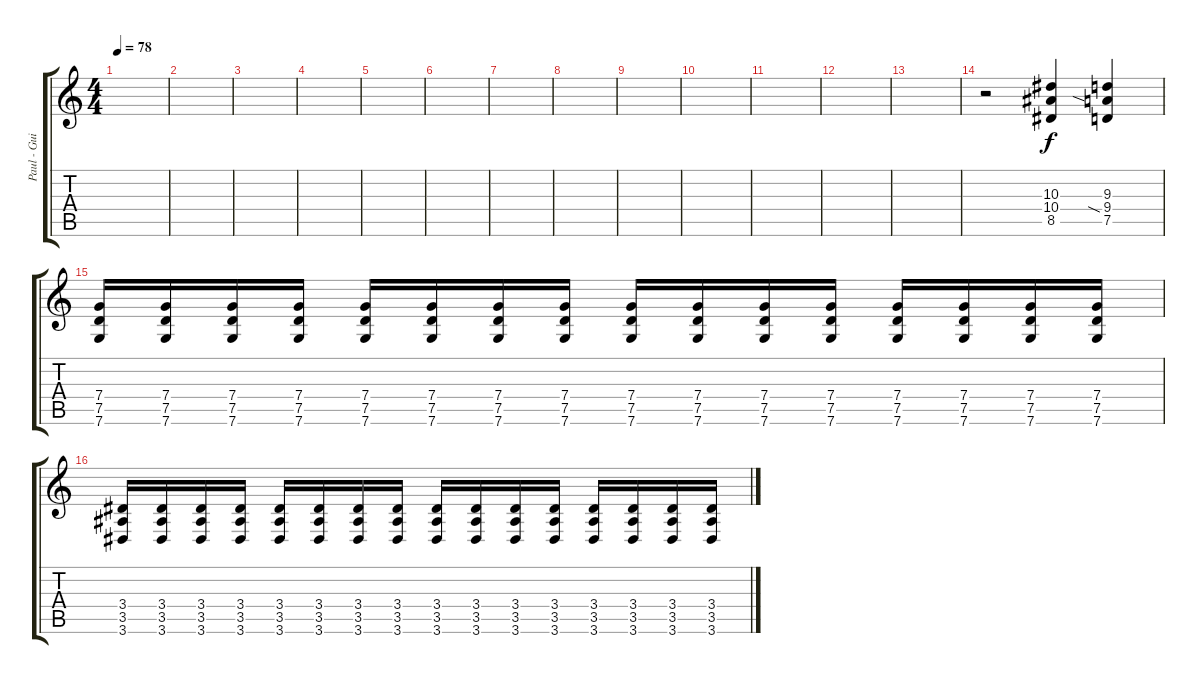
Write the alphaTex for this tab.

\track ("Paul - Guitar" "Paul - Gui") {instrument distortionguitar}
\staff {score tabs}
\tuning (D4 A3 F3 C3 G2 C2) {hide}
\ts (4 4)
\tempo 78
\clef g2
\ks c
|
|
|
|
|
|
|
|
|
|
|
|
|
r.2 (10.3 10.4 8.5).4 (9.3 9.4{sia} 7.5).4 |
(7.4 7.5 7.6).16 (7.4 7.5 7.6).16 (7.4 7.5 7.6).16 (7.4 7.5 7.6).16 (7.4 7.5 7.6).16 (7.4 7.5 7.6).16 (7.4 7.5 7.6).16 (7.4 7.5 7.6).16 (7.4 7.5 7.6).16 (7.4 7.5 7.6).16 (7.4 7.5 7.6).16 (7.4 7.5 7.6).16 (7.4 7.5 7.6).16 (7.4 7.5 7.6).16 (7.4 7.5 7.6).16 (7.4 7.5 7.6).16 |
(3.4 3.5 3.6).16 (3.4 3.5 3.6).16 (3.4 3.5 3.6).16 (3.4 3.5 3.6).16 (3.4 3.5 3.6).16 (3.4 3.5 3.6).16 (3.4 3.5 3.6).16 (3.4 3.5 3.6).16 (3.4 3.5 3.6).16 (3.4 3.5 3.6).16 (3.4 3.5 3.6).16 (3.4 3.5 3.6).16 (3.4 3.5 3.6).16 (3.4 3.5 3.6).16 (3.4 3.5 3.6).16 (3.4 3.5 3.6).16
